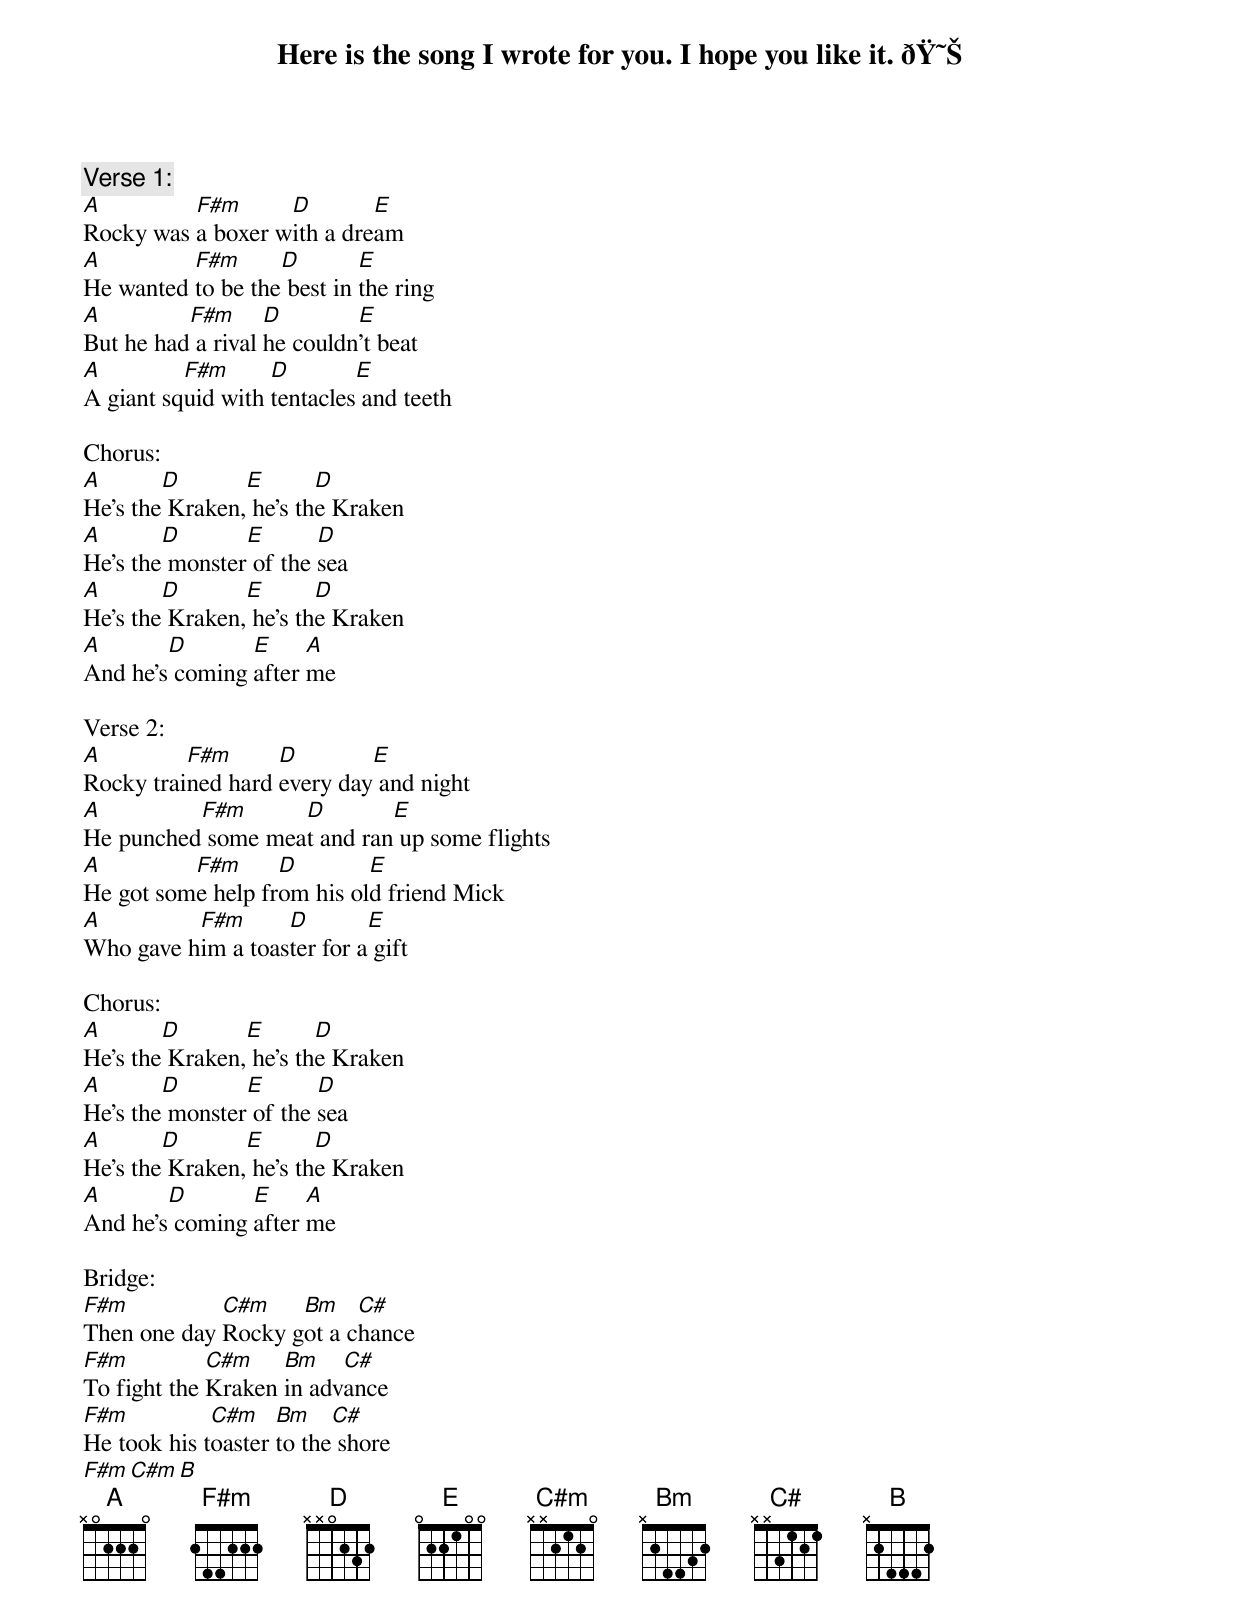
Here is the song I wrote for you. I hope you like it. ðŸ˜Š

Verse 1:
A         F#m      D        E
Rocky was a boxer with a dream
A         F#m      D        E
He wanted to be the best in the ring
A         F#m      D        E
But he had a rival he couldn't beat
A         F#m      D        E
A giant squid with tentacles and teeth

Chorus:
A       D       E       D
He's the Kraken, he's the Kraken
A       D       E       D
He's the monster of the sea
A       D       E       D
He's the Kraken, he's the Kraken
A       D       E     A
And he's coming after me

Verse 2:
A         F#m      D        E
Rocky trained hard every day and night
A         F#m      D        E
He punched some meat and ran up some flights
A         F#m      D        E
He got some help from his old friend Mick
A         F#m      D        E
Who gave him a toaster for a gift

Chorus:
A       D       E       D
He's the Kraken, he's the Kraken
A       D       E       D
He's the monster of the sea
A       D       E       D
He's the Kraken, he's the Kraken
A       D       E     A
And he's coming after me

Bridge:
F#m          C#m    Bm    C#
Then one day Rocky got a chance
F#m          C#m    Bm    C#
To fight the Kraken in advance
F#m          C#m    Bm    C#
He took his toaster to the shore
F#m          C#m    B
